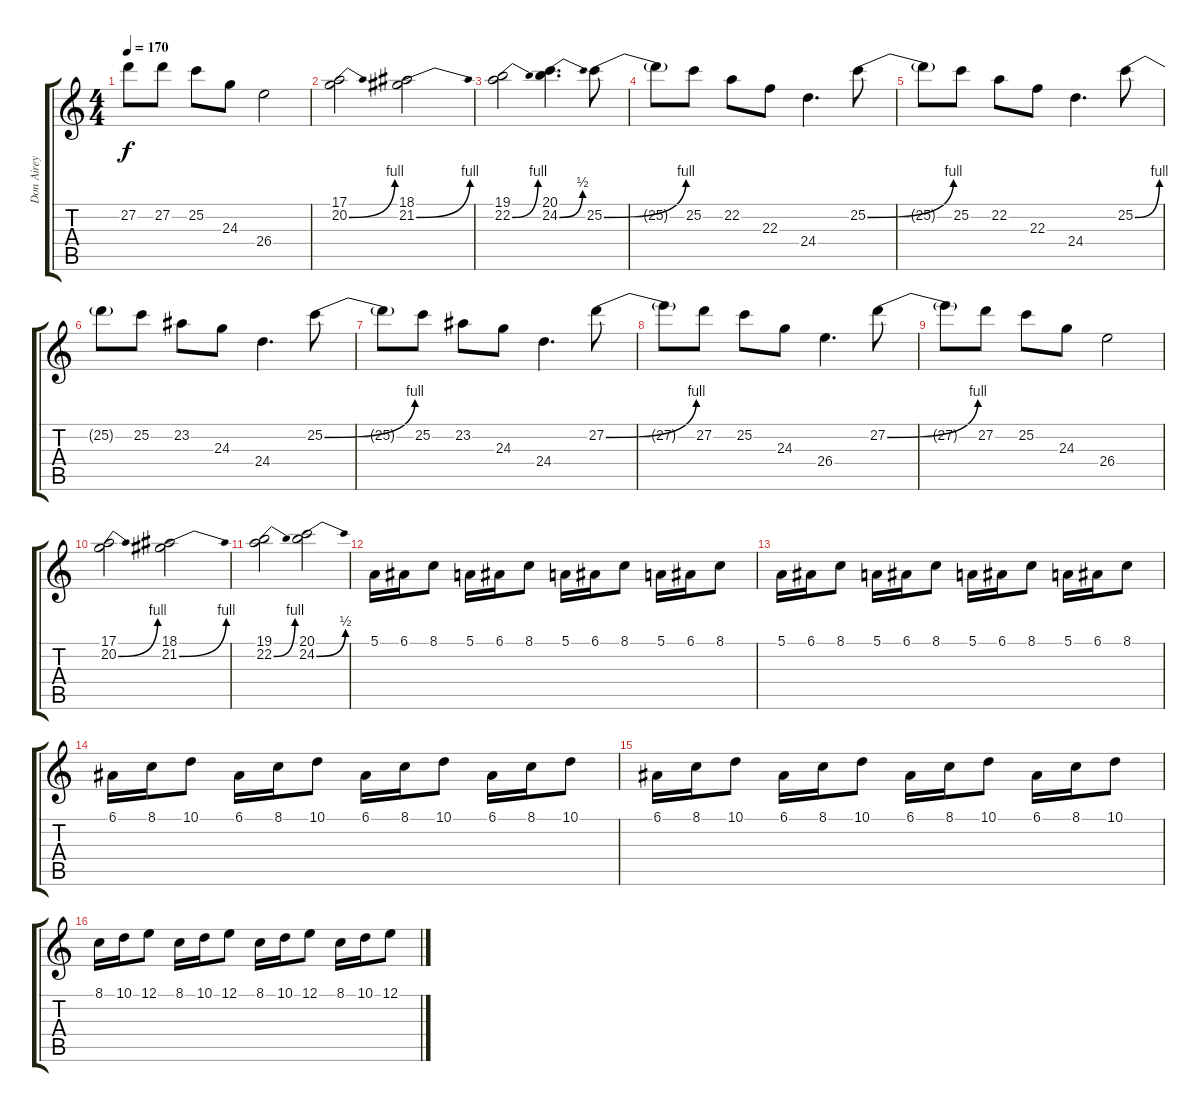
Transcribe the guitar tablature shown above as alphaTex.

\track ("Don Airey - Right Hand" "Don Airey ") {instrument drawbarorgan}
\staff {score tabs}
\tuning (E4 B3 G3 D3 A2 E2) {hide}
\ts (4 4)
\tempo 170
\clef g2
\ks c
27.2{t}.8{dy f} 27.2.8 25.2.8 24.3.8 26.4.2 |
(17.1 20.2{be (bend 0 0 60 4)}).2 (18.1 21.2{be (bend 0 0 60 4)}).2 |
(19.1 22.2{be (bend 0 0 60 4)}).2 (20.1 24.2{be (bend 0 0 60 2)}).4{d} 25.2{be (bend 0 0 60 4)}.8 |
25.2{t}.8 25.2.8 22.2.8 22.3.8 24.4.4{d} 25.2{be (bend 0 0 60 4)}.8 |
25.2{t}.8 25.2.8 22.2.8 22.3.8 24.4.4{d} 25.2{be (bend 0 0 60 4)}.8 |
25.2{t}.8 25.2.8 23.2.8 24.3.8 24.4.4{d} 25.2{be (bend 0 0 60 4)}.8 |
25.2{t}.8 25.2.8 23.2.8 24.3.8 24.4.4{d} 27.2{be (bend 0 0 60 4)}.8 |
27.2{t}.8 27.2.8 25.2.8 24.3.8 26.4.4{d} 27.2{be (bend 0 0 60 4)}.8 |
27.2{t}.8 27.2.8 25.2.8 24.3.8 26.4.2 |
(17.1 20.2{be (bend 0 0 60 4)}).2 (18.1 21.2{be (bend 0 0 60 4)}).2 |
(19.1 22.2{be (bend 0 0 60 4)}).2 (20.1 24.2{be (bend 0 0 60 2)}).2 |
5.1.16 6.1.16 8.1.8 5.1.16 6.1.16 8.1.8 5.1.16 6.1.16 8.1.8 5.1.16 6.1.16 8.1.8 |
5.1.16 6.1.16 8.1.8 5.1.16 6.1.16 8.1.8 5.1.16 6.1.16 8.1.8 5.1.16 6.1.16 8.1.8 |
6.1.16 8.1.16 10.1.8 6.1.16 8.1.16 10.1.8 6.1.16 8.1.16 10.1.8 6.1.16 8.1.16 10.1.8 |
6.1.16 8.1.16 10.1.8 6.1.16 8.1.16 10.1.8 6.1.16 8.1.16 10.1.8 6.1.16 8.1.16 10.1.8 |
8.1.16 10.1.16 12.1.8 8.1.16 10.1.16 12.1.8 8.1.16 10.1.16 12.1.8 8.1.16 10.1.16 12.1.8
